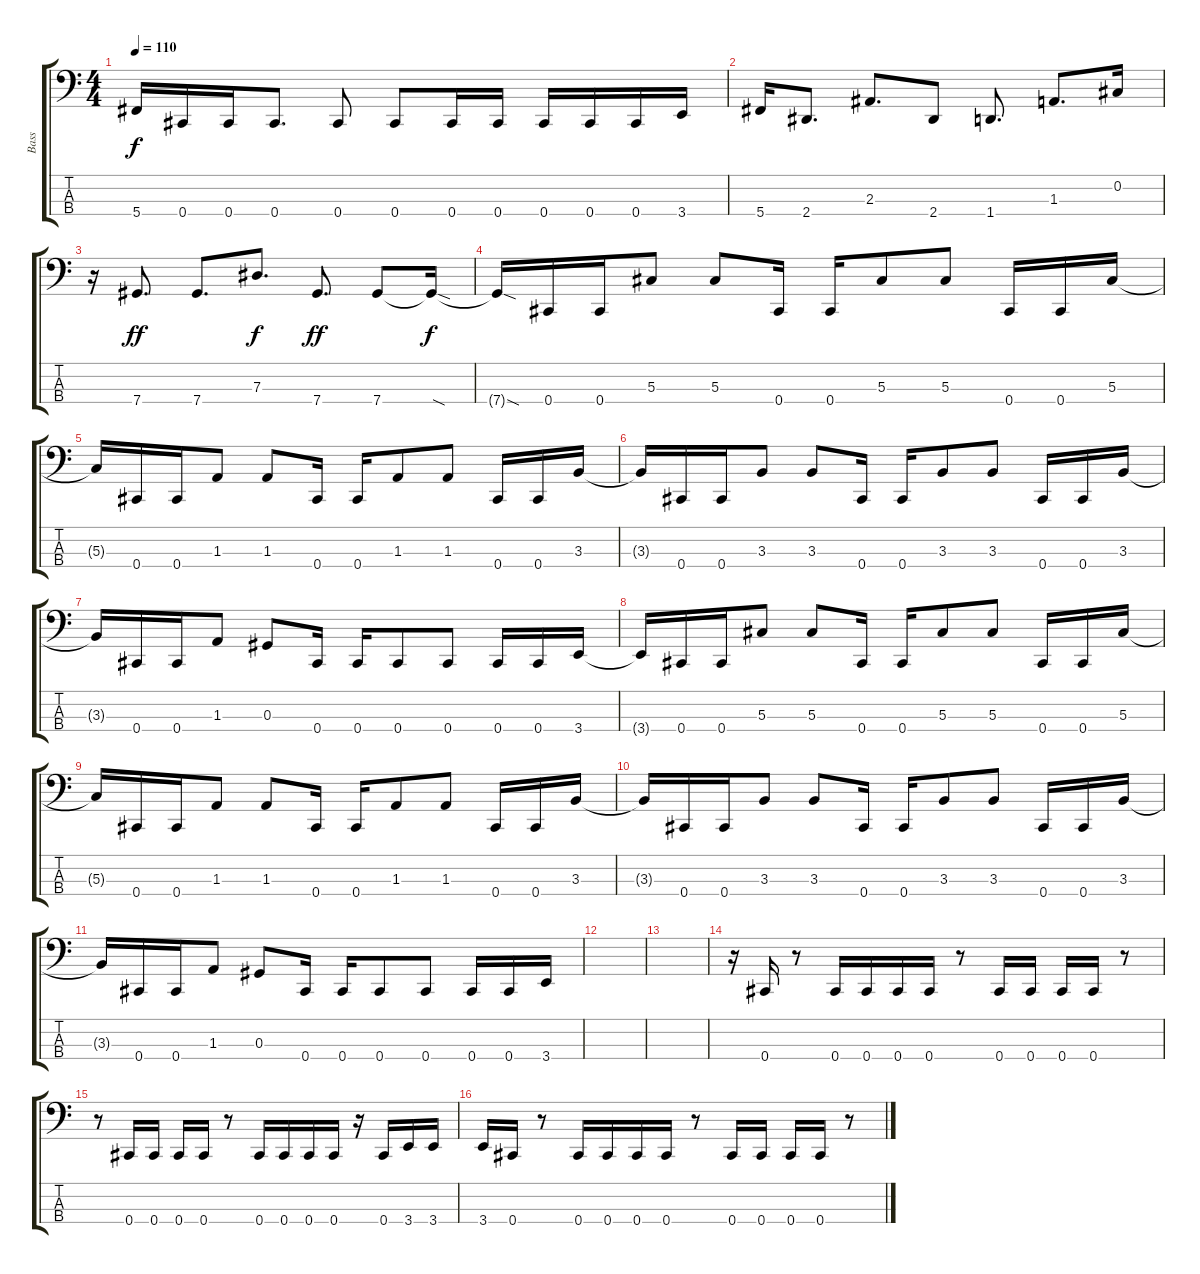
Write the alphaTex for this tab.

\track ("Bass" "Bass") {instrument electricbassfinger}
\staff {score tabs}
\tuning (Gb2 Db2 Ab1 Db1) {hide}
\ts (4 4)
\tempo 110
\clef f4
\ks c
5.4.16{dy f} 0.4.16 0.4.16 0.4.8{d} 0.4.8 0.4.8 0.4.16 0.4.16 0.4.16 0.4.16 0.4.16 3.4.16 |
5.4.16 2.4.8{d} 2.3.8{d} 2.4.8 1.4.8{d} 1.3.8{d} 0.2.16 |
r.16 7.4.8{d dy ff} 7.4.8{d} 7.3.8{d dy f} 7.4.8{d dy ff} 7.4.8 7.4{sod t}.16{dy f} |
7.4{sod t}.16 0.4.16 0.4.16 5.3.8 5.3.8 0.4.16 0.4.16 5.3.8 5.3.8 0.4.16 0.4.16 5.3.16 |
5.3{t}.16 0.4.16 0.4.16 1.3.8 1.3.8 0.4.16 0.4.16 1.3.8 1.3.8 0.4.16 0.4.16 3.3.16 |
3.3{t}.16 0.4.16 0.4.16 3.3.8 3.3.8 0.4.16 0.4.16 3.3.8 3.3.8 0.4.16 0.4.16 3.3.16 |
3.3{t}.16 0.4.16 0.4.16 1.3.8 0.3.8 0.4.16 0.4.16 0.4.8 0.4.8 0.4.16 0.4.16 3.4.16 |
3.4{t}.16 0.4.16 0.4.16 5.3.8 5.3.8 0.4.16 0.4.16 5.3.8 5.3.8 0.4.16 0.4.16 5.3.16 |
5.3{t}.16 0.4.16 0.4.16 1.3.8 1.3.8 0.4.16 0.4.16 1.3.8 1.3.8 0.4.16 0.4.16 3.3.16 |
3.3{t}.16 0.4.16 0.4.16 3.3.8 3.3.8 0.4.16 0.4.16 3.3.8 3.3.8 0.4.16 0.4.16 3.3.16 |
3.3{t}.16 0.4.16 0.4.16 1.3.8 0.3.8 0.4.16 0.4.16 0.4.8 0.4.8 0.4.16 0.4.16 3.4.16 |
|
|
r.16 0.4.16 r.8 0.4.16 0.4.16 0.4.16 0.4.16 r.8 0.4.16 0.4.16 0.4.16 0.4.16 r.8 |
r.8 0.4.16 0.4.16 0.4.16 0.4.16 r.8 0.4.16 0.4.16 0.4.16 0.4.16 r.16 0.4.16 3.4.16 3.4.16 |
3.4.16 0.4.16 r.8 0.4.16 0.4.16 0.4.16 0.4.16 r.8 0.4.16 0.4.16 0.4.16 0.4.16 r.8
